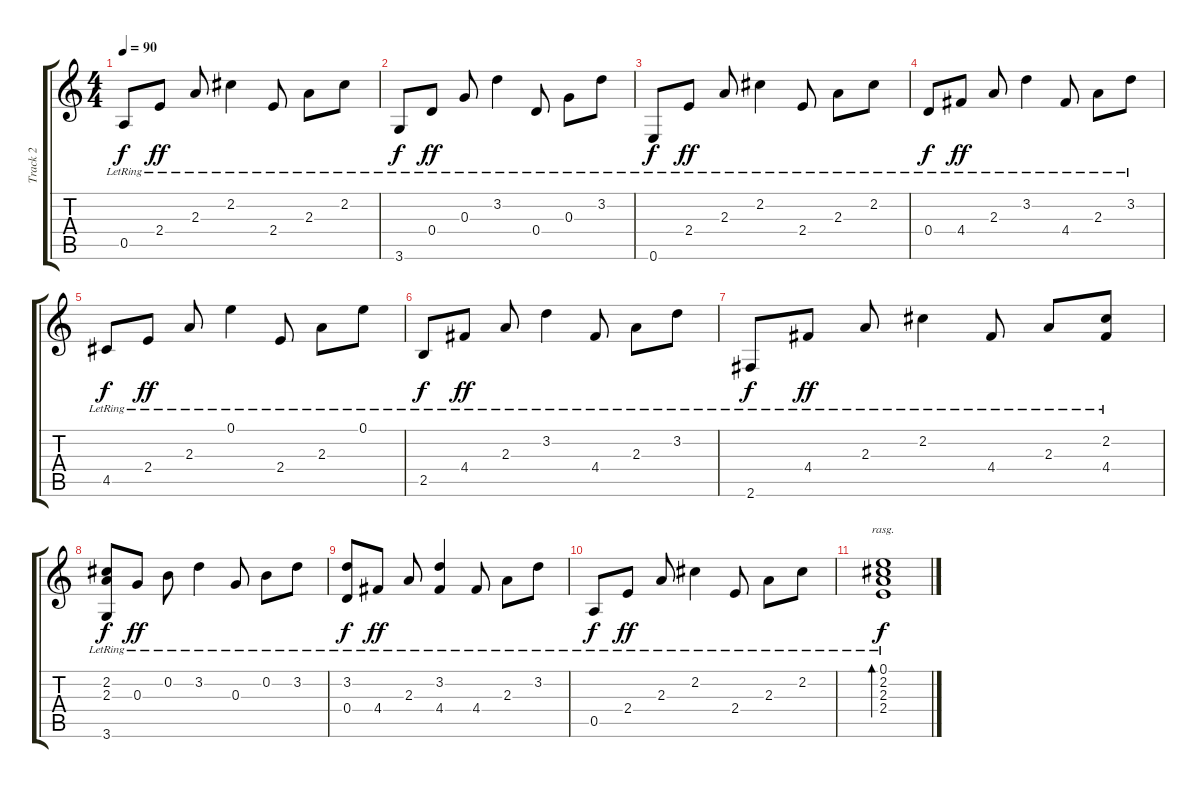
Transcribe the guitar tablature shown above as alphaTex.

\track ("Track 2" "Track 2") {instrument acousticguitarsteel}
\staff {score tabs}
\tuning (E4 B3 G3 D3 A2 E2) {hide}
\ts (4 4)
\tempo 90
\clef g2
\ks c
0.5{lr}.8{dy f} 2.4{lr}.8{dy ff} 2.3{lr}.8 2.2{lr}.4 2.4{lr}.8 2.3{lr}.8 2.2{lr}.8 |
3.6{lr}.8{dy f} 0.4{lr}.8{dy ff} 0.3{lr}.8 3.2{lr}.4 0.4{lr}.8 0.3{lr}.8 3.2{lr}.8 |
0.6{lr}.8{dy f} 2.4{lr}.8{dy ff} 2.3{lr}.8 2.2{lr}.4 2.4{lr}.8 2.3{lr}.8 2.2{lr}.8 |
0.4{lr}.8{dy f} 4.4{lr}.8{dy ff} 2.3{lr}.8 3.2{lr}.4 4.4{lr}.8 2.3{lr}.8 3.2{lr}.8 |
4.5{lr}.8{dy f} 2.4{lr}.8{dy ff} 2.3{lr}.8 0.1{lr}.4 2.4{lr}.8 2.3{lr}.8 0.1{lr}.8 |
2.5{lr}.8{dy f} 4.4{lr}.8{dy ff} 2.3{lr}.8 3.2{lr}.4 4.4{lr}.8 2.3{lr}.8 3.2{lr}.8 |
2.6{lr}.8{dy f} 4.4{lr}.8{dy ff} 2.3{lr}.8 2.2{lr}.4 4.4{lr}.8 2.3{lr}.8 (2.2{lr} 4.4{lr}).8 |
(2.2{lr} 2.3{lr} 3.6{lr}).8{dy f} 0.3{lr}.8{dy ff} 0.2{lr}.8 3.2{lr}.4 0.3{lr}.8 0.2{lr}.8 3.2{lr}.8 |
(3.2{lr} 0.4{lr}).8{dy f} 4.4{lr}.8{dy ff} 2.3{lr}.8 (3.2{lr} 4.4{lr}).4 4.4{lr}.8 2.3{lr}.8 3.2{lr}.8 |
0.5{lr}.8{dy f} 2.4{lr}.8{dy ff} 2.3{lr}.8 2.2{lr}.4 2.4{lr}.8 2.3{lr}.8 2.2{lr}.8 |
(0.1{lr} 2.2{lr} 2.3{lr} 2.4{lr}).1{bd 240 rasg ii dy f}
